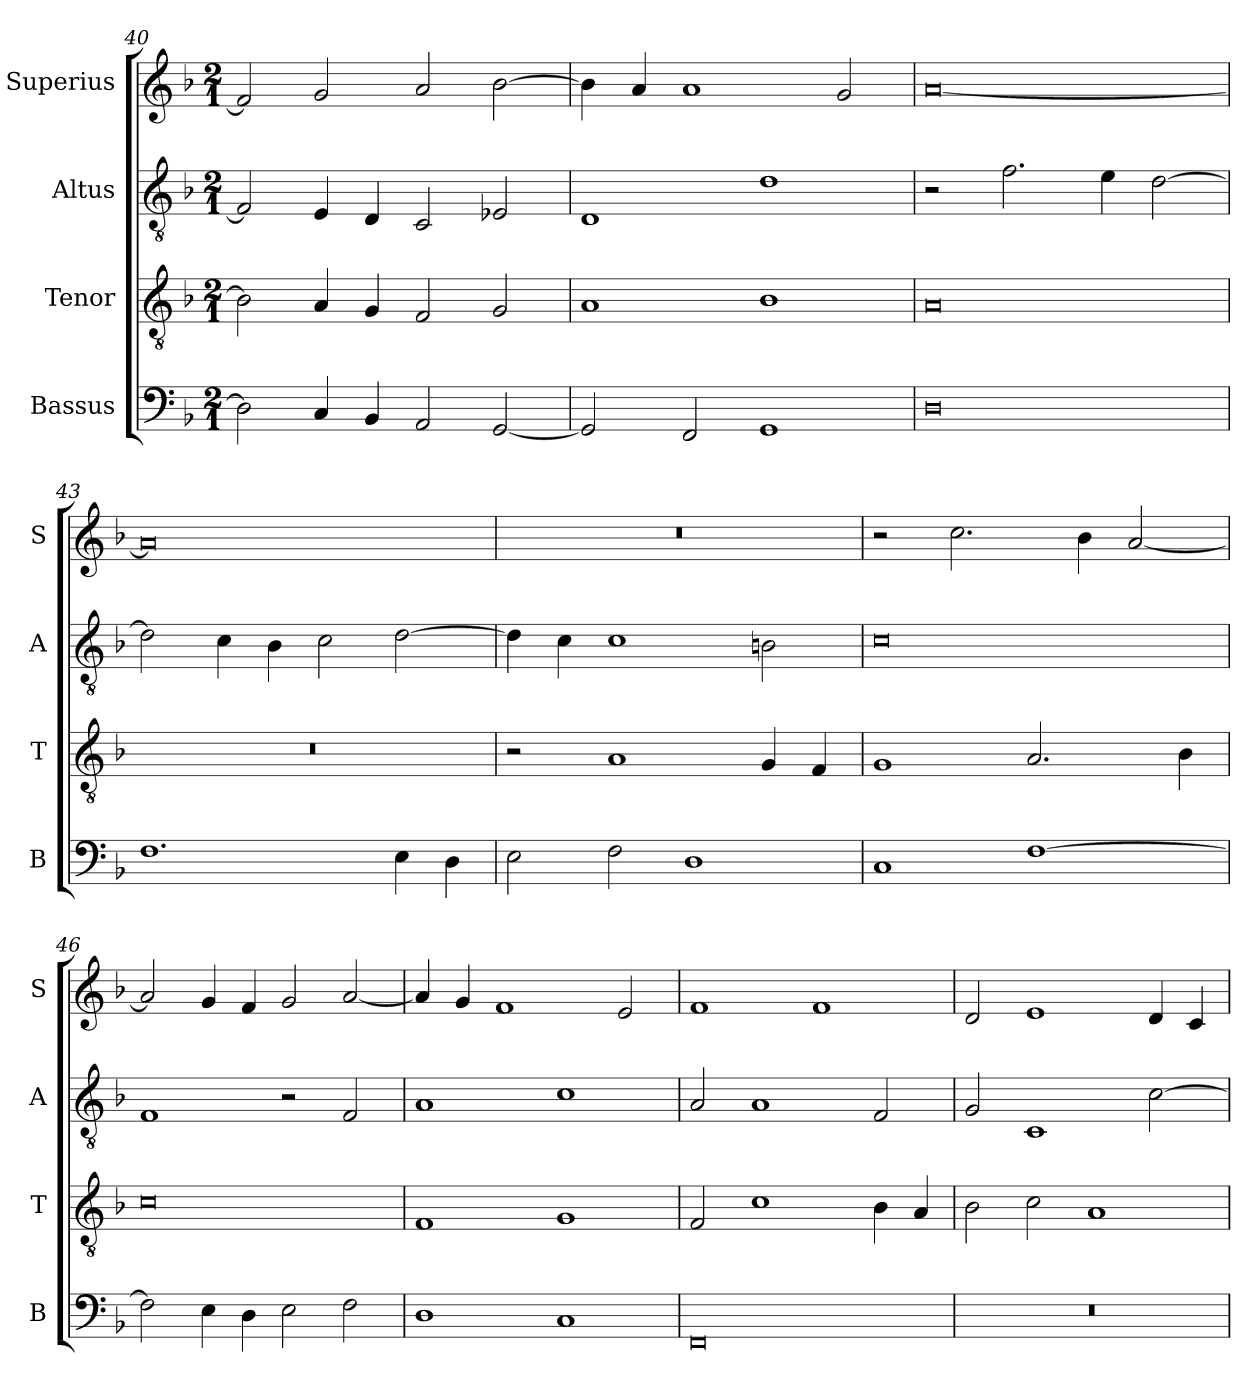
**kern	**kern	**kern	**kern
*part4	*part3	*part2	*part1
*staff4	*staff3	*staff2	*staff1
*I"Bassus	*I"Tenor	*I"Altus	*I"Superius
*I'B	*I'T	*I'A	*I'S
*clefF4	*clefGv2	*clefGv2	*clefG2
*k[b-]	*k[b-]	*k[b-]	*k[b-]
*F:	*F:	*F:	*F:
*M2/1	*M2/1	*M2/1	*M2/1
=40	=40	=40	=40
2D]	2B-]	2F]	2f]
4C	4A	4E	2g
4BB-	4G	4D	.
2AA	2F	2C	2a
[2GG	2G	2E-X	[2b-
=41	=41	=41	=41
2GG]	1A	1D	4b-]
.	.	.	4a
2FF	.	.	1a
1GG	1B-	1d	.
.	.	.	2g
=42	=42	=42	=42
0D	0A	2r	[0a
.	.	2.f	.
.	.	4e	.
.	.	[2d	.
=43	=43	=43	=43
1.F	0r	2d]	0a]
.	.	4c	.
.	.	4B-	.
.	.	2c	.
4E	.	[2d	.
4D	.	.	.
=44	=44	=44	=44
2E	2r	4d]	0r
.	.	4c	.
2F	1A	1c	.
1D	.	.	.
.	4G	2Bn	.
.	4F	.	.
=45	=45	=45	=45
1C	1G	0c	2r
.	.	.	2.cc
[1F	2.A	.	.
.	.	.	4b-
.	.	.	[2a
.	4B-	.	.
=46	=46	=46	=46
2F]	0c	1F	2a]
4E	.	.	4g
4D	.	.	4f
2E	.	2r	2g
2F	.	2F	[2a
=47	=47	=47	=47
1D	1F	1A	4a]
.	.	.	4g
.	.	.	1f
1C	1G	1c	.
.	.	.	2e
=48	=48	=48	=48
0FF	2F	2A	1f
.	1c	1A	.
.	.	.	1f
.	4B-	2F	.
.	4A	.	.
=49	=49	=49	=49
0r	2B-	2G	2d
.	2c	1C	1e
.	1A	.	.
.	.	[2c	4d
.	.	.	4c
=	=	=	=
*-	*-	*-	*-
